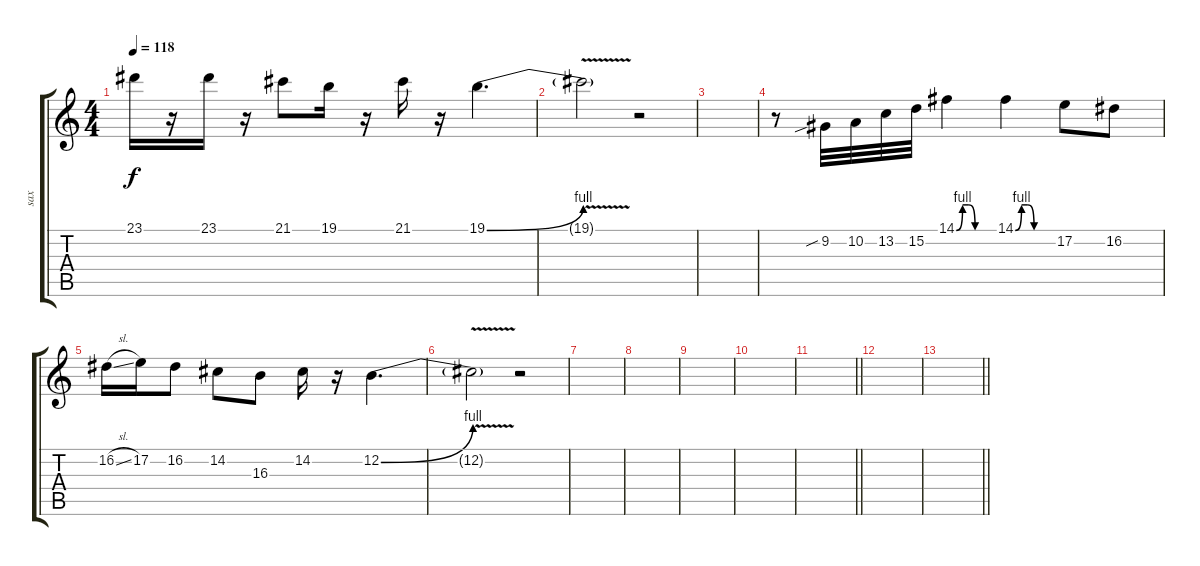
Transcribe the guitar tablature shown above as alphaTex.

\track ("sax " "sax ") {instrument altosax}
\staff {score tabs}
\tuning (E4 B3 G3 D3 A2 E2) {hide}
\ts (4 4)
\tempo 118
\clef g2
\ks c
23.1.16{dy f} r.16 23.1.16 r.16 21.1.8 19.1.16 r.16 21.1.16 r.16 19.1{be (bend 0 0 60 4)}.4{d} |
19.1{v t}.2 r.2 |
|
r.8 9.2{sib}.32 10.2.32 13.2.32 15.2.32 14.1{be (custom 0 0 10 4 20 4 30 0 60 0)}.4 14.1{be (custom 0 0 10 4 20 4 30 0 60 0)}.4 17.2.8 16.2.8 |
16.2{sl}.16 17.2.16 16.2.8 14.2.8 16.3.8 14.2.16 r.16 12.2{be (bend 0 0 60 4)}.4{d} |
12.2{v t}.2 r.2 |
|
|
|
|
\barLineRight lightlight
|
|
\barLineRight lightlight
